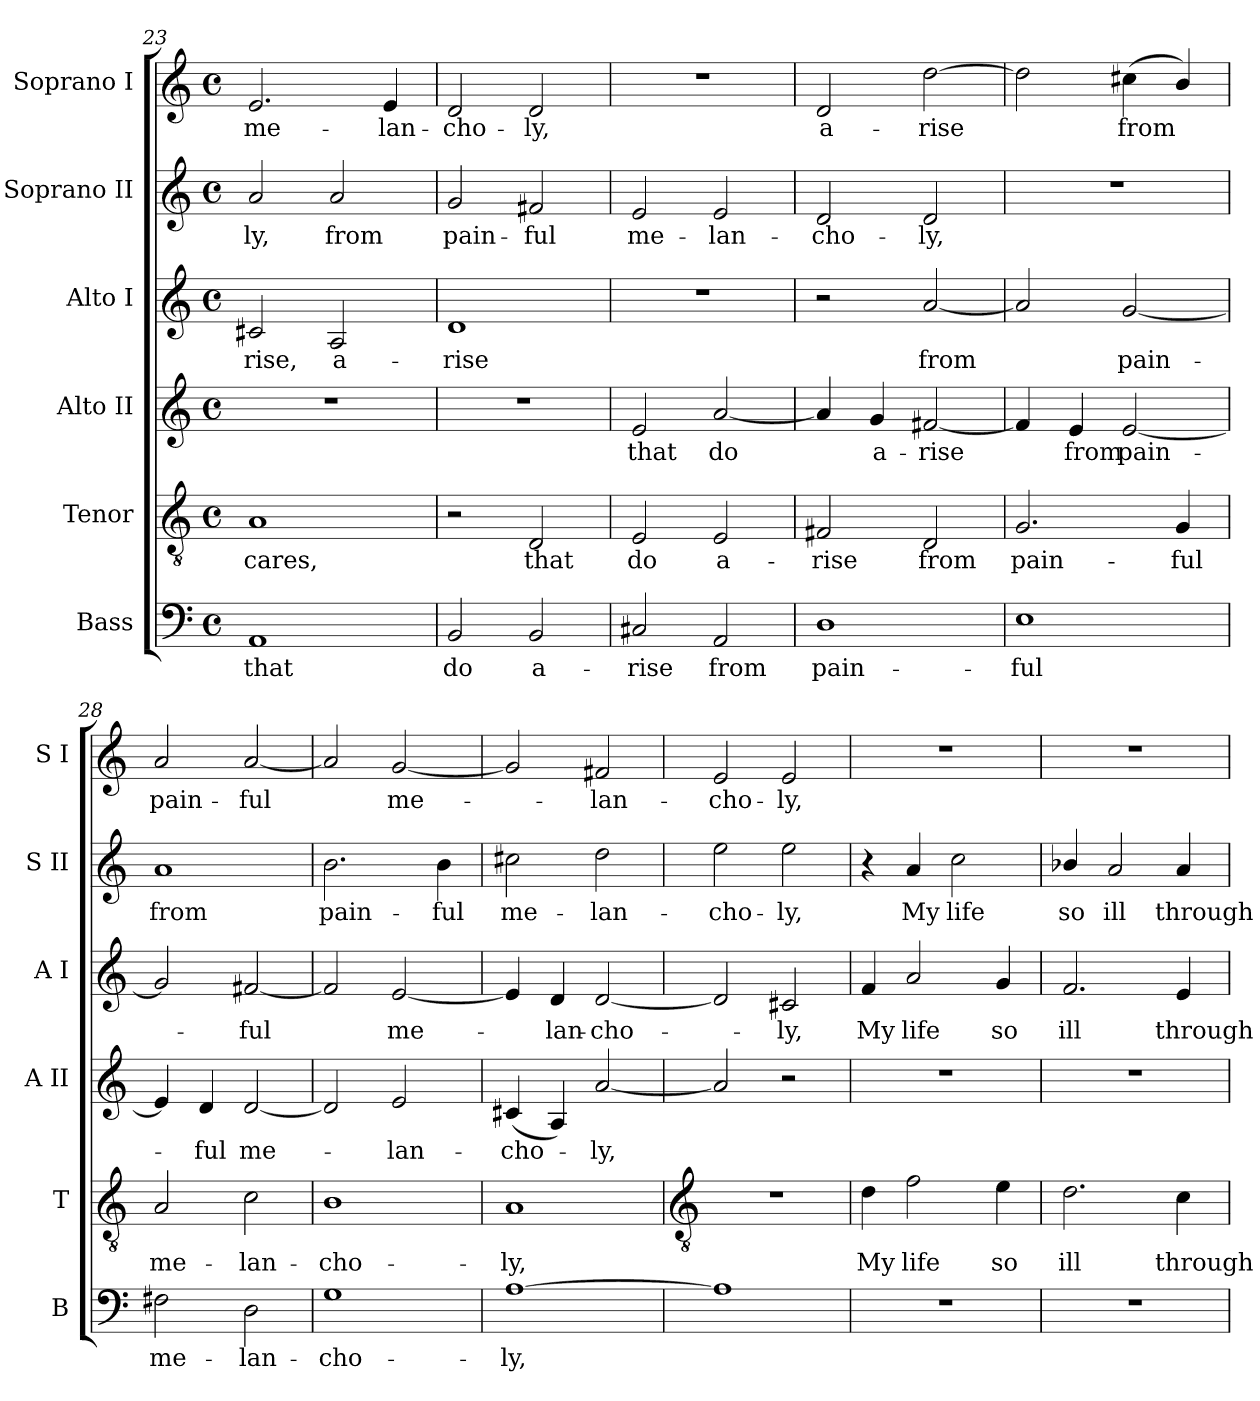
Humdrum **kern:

**kern	**text	**kern	**text	**kern	**text	**kern	**text	**kern	**text	**kern	**text
*part6	*part6	*part5	*part5	*part4	*part4	*part3	*part3	*part2	*part2	*part1	*part1
*staff6	*staff6	*staff5	*staff5	*staff4	*staff4	*staff3	*staff3	*staff2	*staff2	*staff1	*staff1
*I"Bass	*	*I"Tenor	*	*I"Alto II	*	*I"Alto I	*	*I"Soprano II	*	*I"Soprano I	*
*I'B	*	*I'T	*	*I'A II	*	*I'A I	*	*I'S II	*	*I'S I	*
!!LO:LB:g=z
*clefF4	*	*clefGv2	*	*clefG2	*	*clefG2	*	*clefG2	*	*clefG2	*
*k[]	*	*k[]	*	*k[]	*	*k[]	*	*k[]	*	*k[]	*
*C:	*	*C:	*	*C:	*	*C:	*	*C:	*	*C:	*
*M4/4	*	*M4/4	*	*M4/4	*	*M4/4	*	*M4/4	*	*M4/4	*
*met(c)	*	*met(c)	*	*met(c)	*	*met(c)	*	*met(c)	*	*met(c)	*
=23	=23	=23	=23	=23	=23	=23	=23	=23	=23	=23	=23
!	!LO:LY:b	!	!LO:LY:b	!	!	!	!LO:LY:b	!	!LO:LY:b	!	!LO:LY:b
1AA	that	1A	cares,	1r	.	2c#X	-rise,	2a	-ly,	2.e	me-
!	!	!	!	!	!	!	!LO:LY:b	!	!LO:LY:b	!	!
.	.	.	.	.	.	2A	a-	2a	from	.	.
!	!	!	!	!	!	!	!	!	!	!	!LO:LY:b
.	.	.	.	.	.	.	.	.	.	4e	-lan-
=24	=24	=24	=24	=24	=24	=24	=24	=24	=24	=24	=24
!	!LO:LY:b	!	!	!	!	!	!LO:LY:b	!	!LO:LY:b	!	!LO:LY:b
2BB	do	2r	.	1r	.	1d	-rise	2g	pain-	2d	-cho-
!	!LO:LY:b	!	!LO:LY:b	!	!	!	!	!	!LO:LY:b	!	!LO:LY:b
2BB	a-	2D	that	.	.	.	.	2f#X	-ful	2d	-ly,
=25	=25	=25	=25	=25	=25	=25	=25	=25	=25	=25	=25
!	!LO:LY:b	!	!LO:LY:b	!	!LO:LY:b	!	!	!	!LO:LY:b	!	!
2C#X	-rise	2E	do	2e	that	1r	.	2e	me-	1r	.
!	!LO:LY:b	!	!LO:LY:b	!	!LO:LY:b	!	!	!	!LO:LY:b	!	!
2AA	from	2E	a-	[2a	do	.	.	2e	-lan-	.	.
=26	=26	=26	=26	=26	=26	=26	=26	=26	=26	=26	=26
!	!LO:LY:b	!	!LO:LY:b	!	!	!	!	!	!LO:LY:b	!	!LO:LY:b
1D	pain-	2F#X	-rise	4a]	.	2r	.	2d	-cho-	2d	a-
!	!	!	!	!	!LO:LY:b	!	!	!	!	!	!
.	.	.	.	4g	a-	.	.	.	.	.	.
!	!	!	!LO:LY:b	!	!LO:LY:b	!	!LO:LY:b	!	!LO:LY:b	!	!LO:LY:b
.	.	2D	from	[2f#X	-rise	[2a	from	2d	-ly,	[2dd	-rise
=27	=27	=27	=27	=27	=27	=27	=27	=27	=27	=27	=27
!	!LO:LY:b	!	!LO:LY:b	!	!	!	!	!	!	!	!
1E	-ful	2.G	pain-	4f#]	.	2a]	.	1r	.	2dd]	.
!	!	!	!	!	!LO:LY:b	!	!	!	!	!	!
.	.	.	.	4e	from	.	.	.	.	.	.
!	!	!	!	!	!LO:LY:b	!	!LO:LY:b	!	!	!	!LO:LY:b
.	.	.	.	[2e	pain-	[2g	pain-	.	.	(<4cc#X	from
!	!	!	!LO:LY:b	!	!	!	!	!	!	!	!
.	.	4G	-ful	.	.	.	.	.	.	4b/)	.
=28	=28	=28	=28	=28	=28	=28	=28	=28	=28	=28	=28
!	!LO:LY:b	!	!LO:LY:b	!	!	!	!	!	!LO:LY:b	!	!LO:LY:b
2F#X	me-	2A	me-	4e]	.	2g]	.	1a	from	2a	pain-
!	!	!	!	!	!LO:LY:b	!	!	!	!	!	!
.	.	.	.	4d	ful	.	.	.	.	.	.
!	!LO:LY:b	!	!LO:LY:b	!	!LO:LY:b	!	!LO:LY:b	!	!	!	!LO:LY:b
2D	-lan-	2c	-lan-	[2d	me-	[2f#X	ful	.	.	[2a	-ful
=29	=29	=29	=29	=29	=29	=29	=29	=29	=29	=29	=29
!	!LO:LY:b	!	!LO:LY:b	!	!	!	!	!	!LO:LY:b	!	!
1G	-cho-	1B	-cho-	2d]	.	2f#]	.	2.b	pain-	2a]	.
!	!	!	!	!	!LO:LY:b	!	!LO:LY:b	!	!	!	!LO:LY:b
.	.	.	.	2e	lan-	[2e	me-	.	.	[2g	me-
!	!	!	!	!	!	!	!	!	!LO:LY:b	!	!
.	.	.	.	.	.	.	.	4b	-ful	.	.
=30	=30	=30	=30	=30	=30	=30	=30	=30	=30	=30	=30
!	!LO:LY:b	!	!LO:LY:b	!	!LO:LY:b	!	!	!	!LO:LY:b	!	!
[1A	-ly,	1A	-ly,	(<4c#X	-cho-	4e]	.	2cc#X	me-	2g]	.
!	!	!	!	!	!	!	!LO:LY:b	!	!	!	!
.	.	.	.	4A)	.	4d	lan-	.	.	.	.
!	!	!	!	!	!LO:LY:b	!	!LO:LY:b	!	!LO:LY:b	!	!LO:LY:b
.	.	.	.	[2a	ly,	[2d	-cho-	2dd	-lan-	2f#X	lan-
!!LO:LB:g=z
=31	=31	=31	=31	=31	=31	=31	=31	=31	=31	=31	=31
*	*	*clefGv2	*	*	*	*	*	*	*	*	*
!	!	!	!	!	!	!	!	!	!LO:LY:b	!	!LO:LY:b
1A]	.	1r	.	2a]	.	2d]	.	2ee	-cho-	2e	-cho-
!	!	!	!	!	!	!	!LO:LY:b	!	!LO:LY:b	!	!LO:LY:b
.	.	.	.	2r	.	2c#X	ly,	2ee	-ly,	2e	-ly,
=32	=32	=32	=32	=32	=32	=32	=32	=32	=32	=32	=32
!	!	!	!LO:LY:b	!	!	!	!LO:LY:b	!	!	!	!
1r	.	4d	My	1r	.	4f	My	4r	.	1r	.
!	!	!	!LO:LY:b	!	!	!	!LO:LY:b	!	!LO:LY:b	!	!
.	.	2f	life	.	.	2a	life	4a	My	.	.
!	!	!	!	!	!	!	!	!	!LO:LY:b	!	!
.	.	.	.	.	.	.	.	2cc	life	.	.
!	!	!	!LO:LY:b	!	!	!	!LO:LY:b	!	!	!	!
.	.	4e	so	.	.	4g	so	.	.	.	.
=33	=33	=33	=33	=33	=33	=33	=33	=33	=33	=33	=33
!	!	!	!LO:LY:b	!	!	!	!LO:LY:b	!	!LO:LY:b	!	!
1r	.	2.d	ill	1r	.	2.f	ill	4b-X/	so	1r	.
!	!	!	!	!	!	!	!	!	!LO:LY:b	!	!
.	.	.	.	.	.	.	.	2a	ill	.	.
!	!	!	!LO:LY:b	!	!	!	!LO:LY:b	!	!LO:LY:b	!	!
.	.	4c	through	.	.	4e	through	4a	through	.	.
=	=	=	=	=	=	=	=	=	=	=	=
*-	*-	*-	*-	*-	*-	*-	*-	*-	*-	*-	*-
